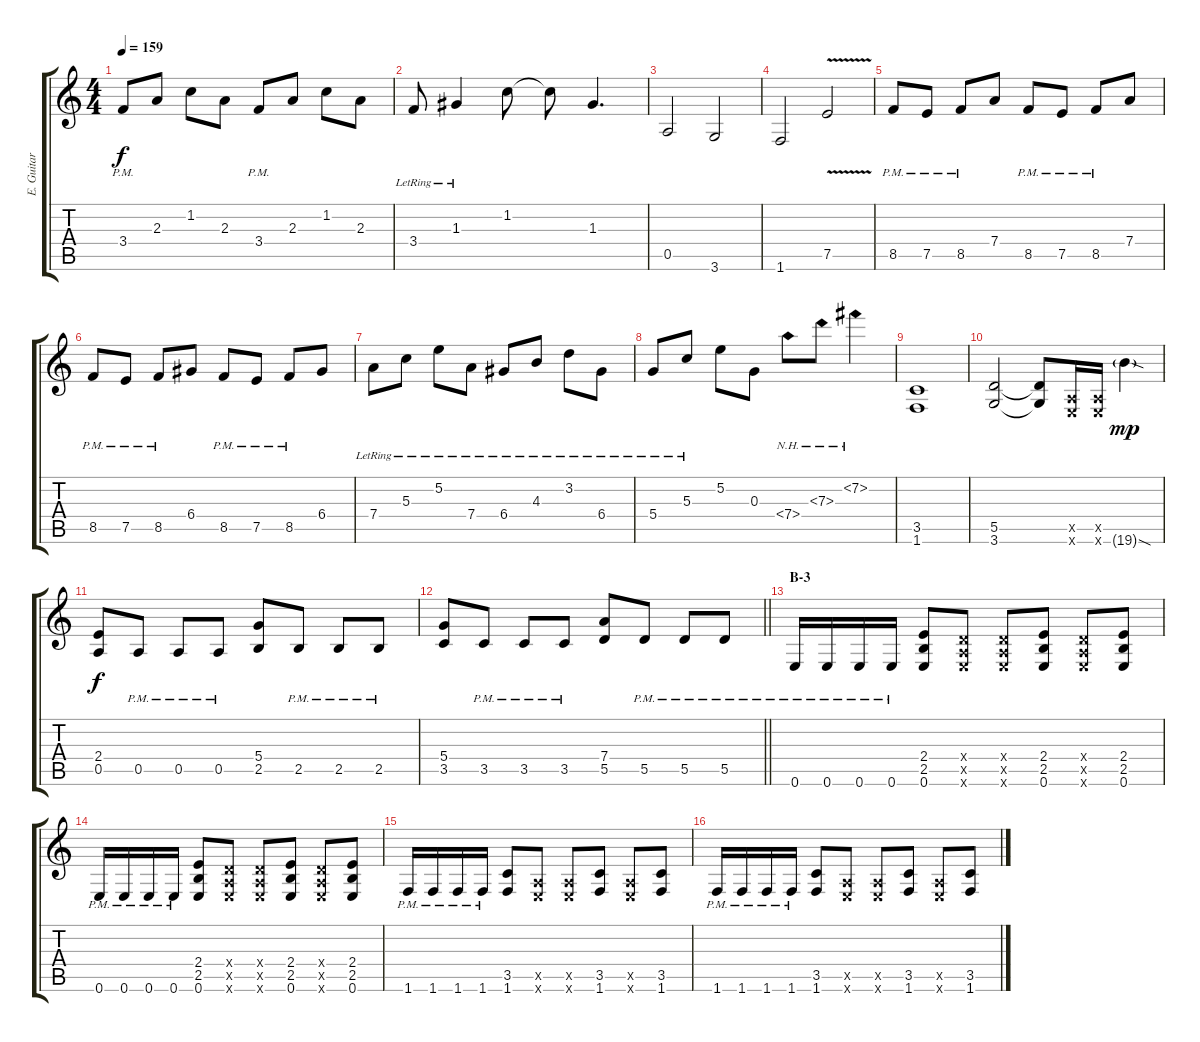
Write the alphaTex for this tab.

\track ("E. Guitar I" "E. Guitar ") {instrument overdrivenguitar}
\staff {score tabs}
\tuning (E4 B3 G3 D3 A2 E2) {hide}
\ts (4 4)
\tempo 159
\clef g2
\ks c
3.4{pm}.8{dy f} 2.3.8 1.2.8 2.3.8 3.4{pm}.8 2.3.8 1.2.8 2.3.8 |
3.4{lr}.8 1.3{lr}.4 1.2.8 1.2{t}.8 1.3.4{d} |
0.5.2 3.6.2 |
1.6.2 7.5{v}.2 |
8.5{pm}.8 7.5{pm}.8 8.5{pm}.8 7.4.8 8.5{pm}.8 7.5{pm}.8 8.5{pm}.8 7.4.8 |
8.5{pm}.8 7.5{pm}.8 8.5{pm}.8 6.4.8 8.5{pm}.8 7.5{pm}.8 8.5{pm}.8 6.4.8 |
7.4{lr}.8 5.3{lr}.8 5.2{lr}.8 7.4{lr}.8 6.4{lr}.8 4.3{lr}.8 3.2{lr}.8 6.4{lr}.8 |
5.4{lr}.8 5.3{lr}.8 5.2.8 0.3.8 7.4{nh}.8 7.3{nh}.8 7.2{nh}.4 |
(3.5 1.6).1 |
(5.5 3.6).2 (5.5{t} 3.6{t}).8 (0.5{x} 0.6{x}).16 (0.5{x} 0.6{x}).16 19.6{sod g}.4{dy mp} |
(2.4 0.5).8{dy f} 0.5{pm}.8 0.5{pm}.8 0.5{pm}.8 (5.4 2.5).8 2.5{pm}.8 2.5{pm}.8 2.5{pm}.8 |
\barLineRight lightlight
(5.4 3.5).8 3.5{pm}.8 3.5{pm}.8 3.5{pm}.8 (7.4 5.5).8 5.5{pm}.8 5.5{pm}.8 5.5{pm}.8 |
\section ("" "B-3")
0.6{pm}.16 0.6{pm}.16 0.6{pm}.16 0.6{pm}.16 (2.4 2.5 0.6).8 (0.4{x} 0.5{x} 0.6{x}).8 (0.4{x} 0.5{x} 0.6{x}).8 (2.4 2.5 0.6).8 (0.4{x} 0.5{x} 0.6{x}).8 (2.4 2.5 0.6).8 |
0.6{pm}.16 0.6{pm}.16 0.6{pm}.16 0.6{pm}.16 (2.4 2.5 0.6).8 (0.4{x} 0.5{x} 0.6{x}).8 (0.4{x} 0.5{x} 0.6{x}).8 (2.4 2.5 0.6).8 (0.4{x} 0.5{x} 0.6{x}).8 (2.4 2.5 0.6).8 |
1.6{pm}.16 1.6{pm}.16 1.6{pm}.16 1.6{pm}.16 (3.5 1.6).8 (0.5{x} 0.6{x}).8 (0.5{x} 0.6{x}).8 (3.5 1.6).8 (0.5{x} 0.6{x}).8 (3.5 1.6).8 |
1.6{pm}.16 1.6{pm}.16 1.6{pm}.16 1.6{pm}.16 (3.5 1.6).8 (0.5{x} 0.6{x}).8 (0.5{x} 0.6{x}).8 (3.5 1.6).8 (0.5{x} 0.6{x}).8 (3.5 1.6).8
